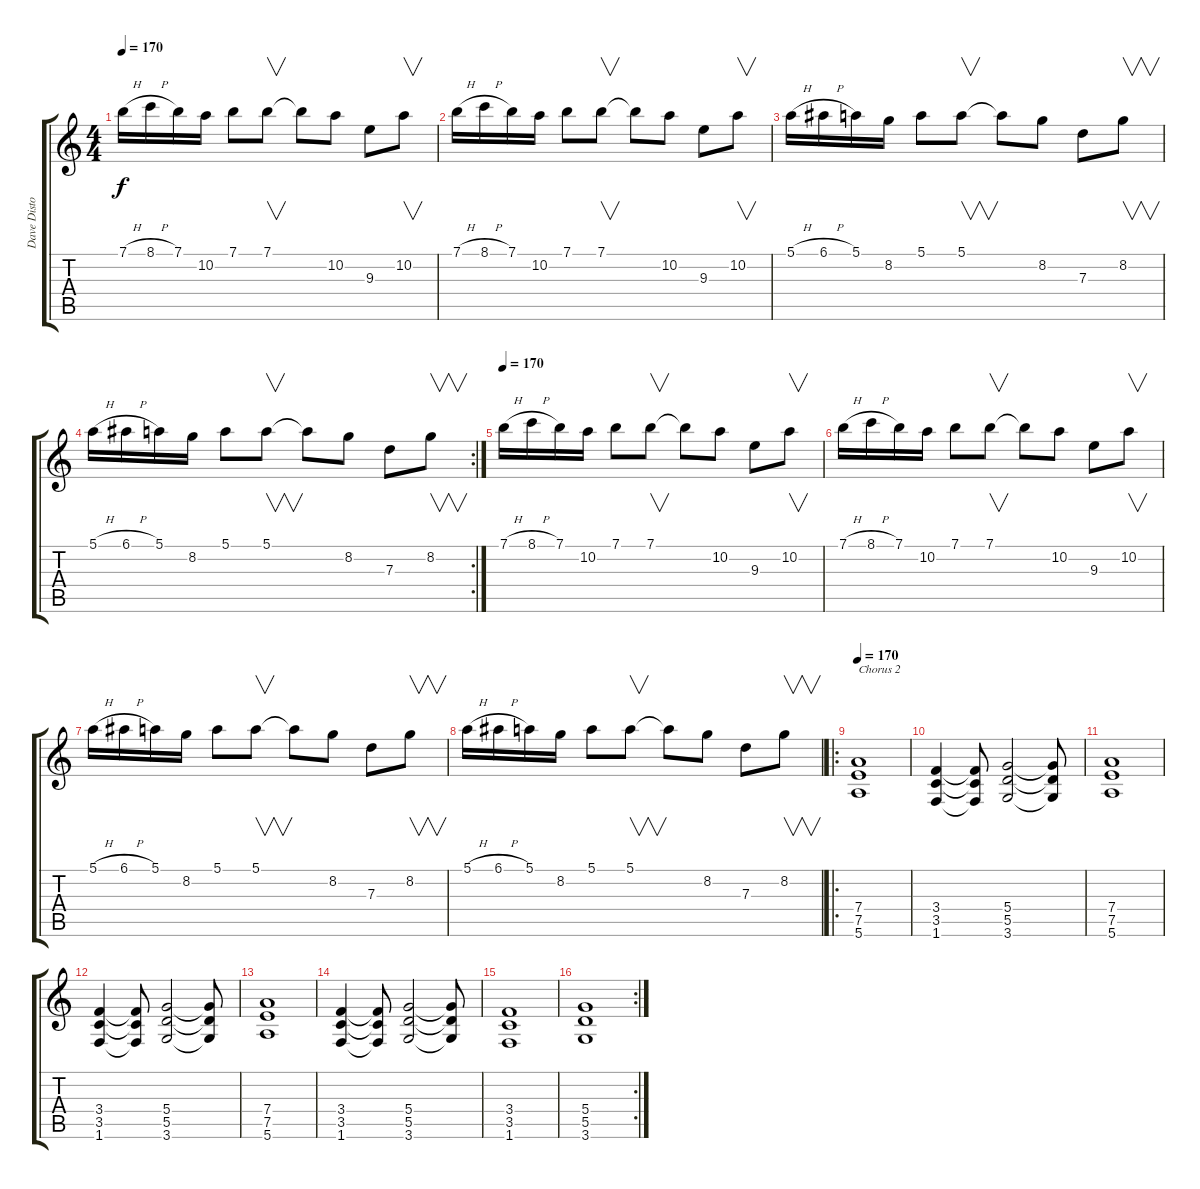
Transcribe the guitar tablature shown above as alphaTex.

\track ("Dave Distortion" "Dave Disto") {instrument distortionguitar}
\staff {score tabs}
\tuning (E4 B3 G3 D3 A2 E2) {hide}
\ts (4 4)
\tempo 170
\clef g2
\ks c
7.1{h}.16{dy f volume 14} 8.1{h}.16 7.1.16 10.2.16 7.1.8 7.1.8{v} 7.1{t}.8 10.2.8 9.3.8 10.2.8{v} |
7.1{h}.16 8.1{h}.16 7.1.16 10.2.16 7.1.8 7.1.8{v} 7.1{t}.8 10.2.8 9.3.8 10.2.8{v} |
5.1{h}.16 6.1{h}.16 5.1.16 8.2.16 5.1.8 5.1.8{v} 5.1{t}.8 8.2.8 7.3.8 8.2.8{v} |
\rc 2
5.1{h}.16 6.1{h}.16 5.1.16 8.2.16 5.1.8 5.1.8{v} 5.1{t}.8 8.2.8 7.3.8 8.2.8{v} |
\tempo 170
7.1{h}.16{volume 14} 8.1{h}.16 7.1.16 10.2.16 7.1.8 7.1.8{v} 7.1{t}.8 10.2.8 9.3.8 10.2.8{v} |
7.1{h}.16 8.1{h}.16 7.1.16 10.2.16 7.1.8 7.1.8{v} 7.1{t}.8 10.2.8 9.3.8 10.2.8{v} |
5.1{h}.16 6.1{h}.16 5.1.16 8.2.16 5.1.8 5.1.8{v} 5.1{t}.8 8.2.8 7.3.8 8.2.8{v} |
5.1{h}.16 6.1{h}.16 5.1.16 8.2.16 5.1.8 5.1.8{v} 5.1{t}.8 8.2.8 7.3.8 8.2.8{v} |
\ro
\tempo 170
(7.4 7.5 5.6).1{txt "Chorus 2"} |
(3.4 3.5 1.6).4 (3.4{t} 3.5{t} 1.6{t}).8 (5.4 5.5 3.6).2 (5.4{t} 5.5{t} 3.6{t}).8 |
(7.4 7.5 5.6).1 |
(3.4 3.5 1.6).4 (3.4{t} 3.5{t} 1.6{t}).8 (5.4 5.5 3.6).2 (5.4{t} 5.5{t} 3.6{t}).8 |
(7.4 7.5 5.6).1 |
(3.4 3.5 1.6).4 (3.4{t} 3.5{t} 1.6{t}).8 (5.4 5.5 3.6).2 (5.4{t} 5.5{t} 3.6{t}).8 |
(3.4 3.5 1.6).1 |
\rc 2
(5.4 5.5 3.6).1
